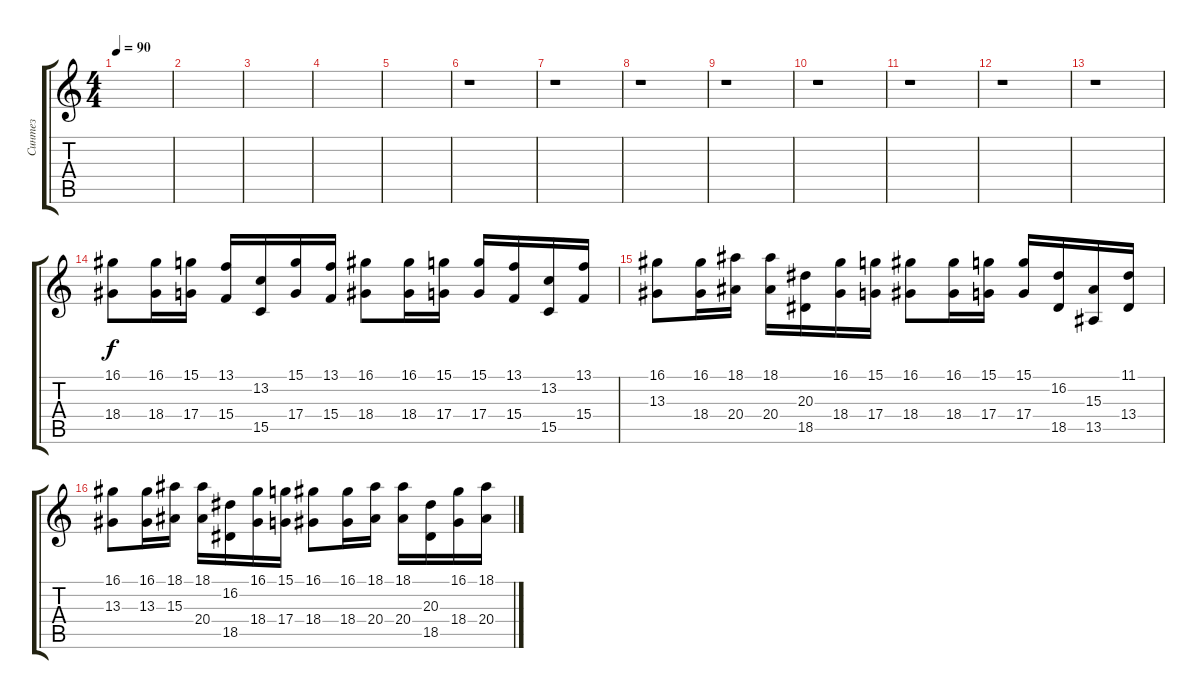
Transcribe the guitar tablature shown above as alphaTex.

\track ("Синтез" "Синтез") {instrument lead2sawtooth}
\staff {score tabs}
\tuning (E4 B3 G3 D3 A2 E2) {hide}
\ts (4 4)
\tempo 90
\clef g2
\ks c
|
|
|
|
|
r.1 |
r.1 |
r.1 |
r.1 |
r.1 |
r.1 |
r.1 |
r.1 |
(16.1 18.4).8 (16.1 18.4).16 (15.1 17.4).16 (13.1 15.4).16 (13.2 15.5).16 (15.1 17.4).16 (13.1 15.4).16 (16.1 18.4).8 (16.1 18.4).16 (15.1 17.4).16 (15.1 17.4).16 (13.1 15.4).16 (13.2 15.5).16 (13.1 15.4).16 |
(16.1 13.3).8 (16.1 18.4).16 (18.1 20.4).16 (18.1 20.4).16 (20.3 18.5).16 (16.1 18.4).16 (15.1 17.4).16 (16.1 18.4).8 (16.1 18.4).16 (15.1 17.4).16 (15.1 17.4).16 (16.2 18.5).16 (15.3 13.5).16 (11.1 13.4).16 |
(16.1 13.3).8 (16.1 13.3).16 (18.1 15.3).16 (18.1 20.4).16 (16.2 18.5).16 (16.1 18.4).16 (15.1 17.4).16 (16.1 18.4).8 (16.1 18.4).16 (18.1 20.4).16 (18.1 20.4).16 (20.3 18.5).16 (16.1 18.4).16 (18.1 20.4).16
